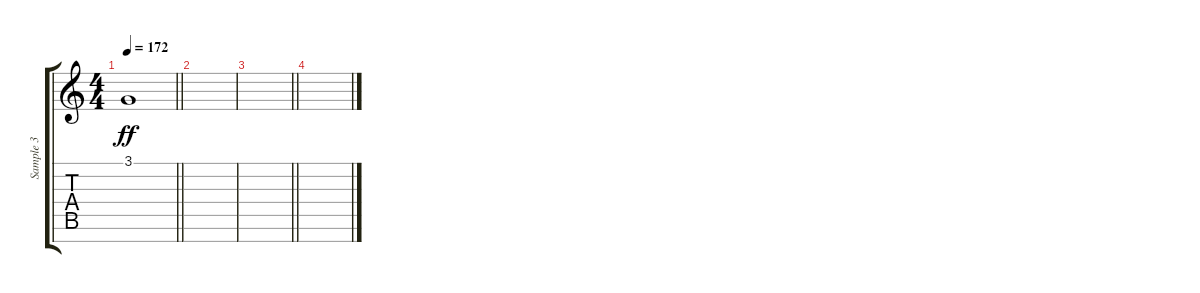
\track ("Sample 3" "Sample 3") {instrument stringensemble1}
\staff {score tabs}
\tuning (E4 B3 G3 D3 A2 E2 B1) {hide}
\ts (4 4)
\tempo 172
\clef g2
\barLineRight lightlight
\ks c
3.1.1{dy ff} |
\section ("" " ")
|
\barLineRight lightlight
|
\section ("" " ")
